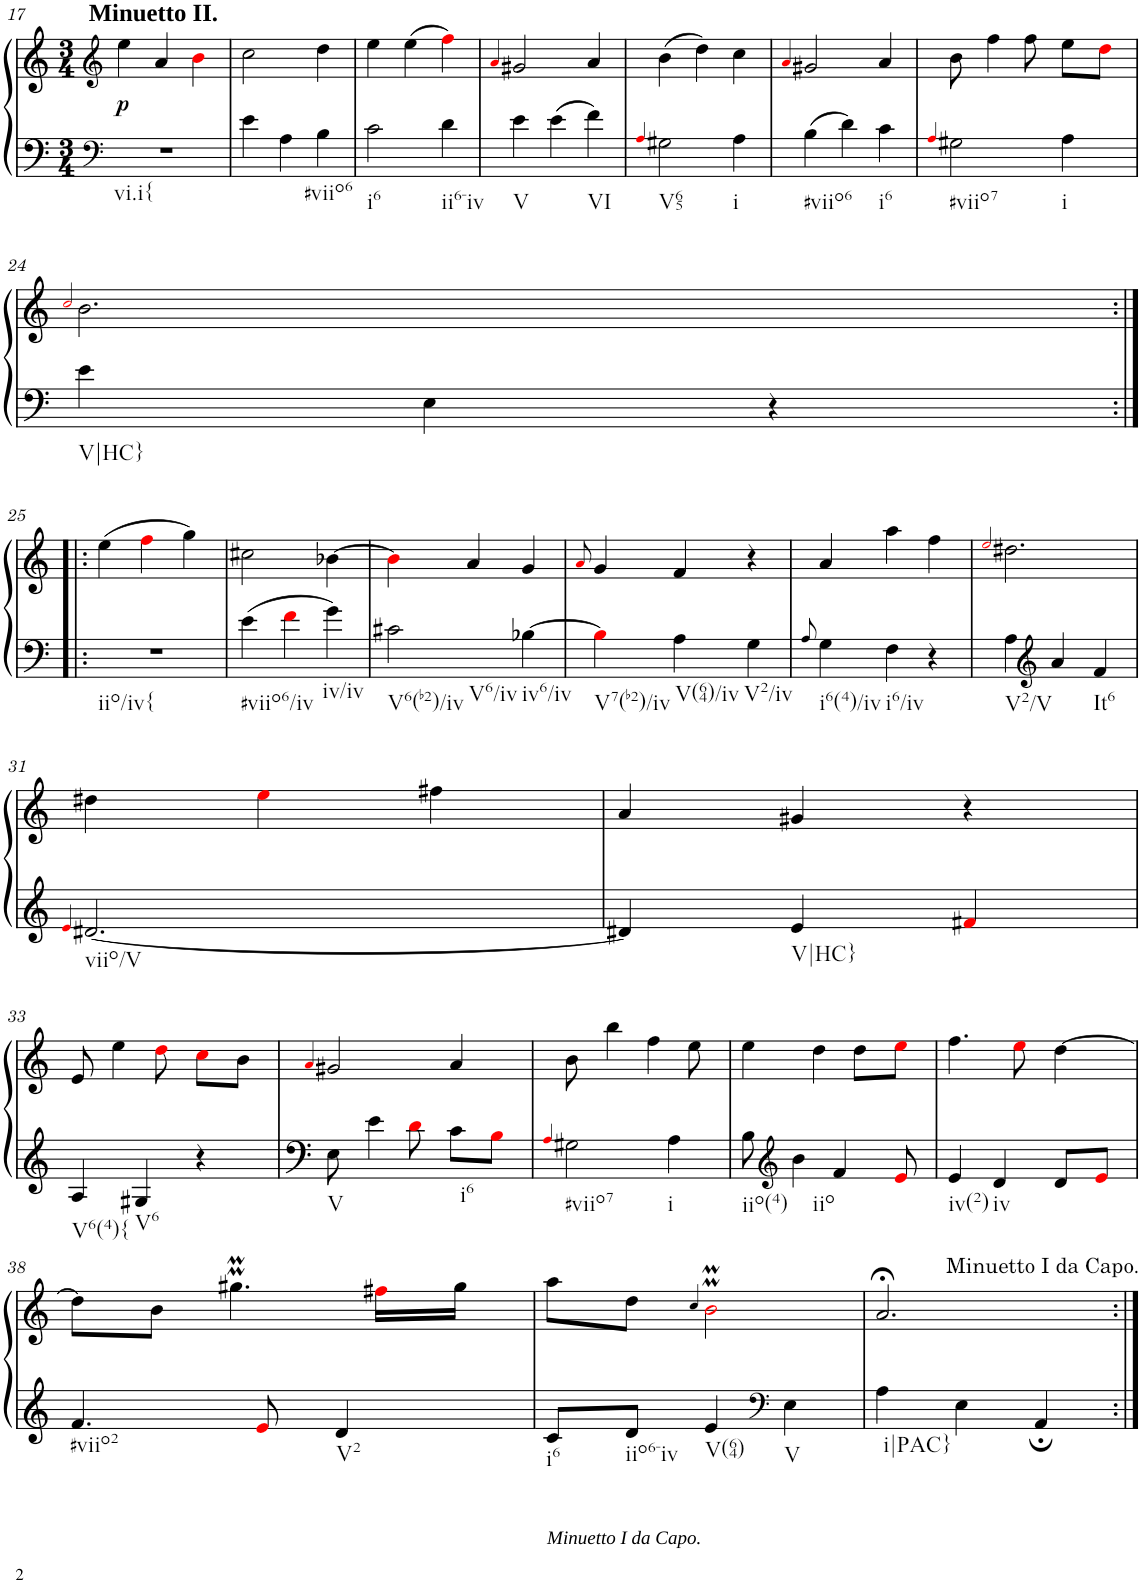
**kern	**kern	**dynam
*part1	*part1	*part1
*staff2	*staff1	*staff1/2
*I"unbenannt	*	*
!!LO:PB:g=z
*clefF4	*clefG2	*
*k[]	*k[]	*
*M3/4	*M3/4	*
=17	=17	=17
!	!LO:TX:a:B:t=Minuetto II.	!
!LO:TX:b:t=vi.i{	!	!
!	!	!LO:DY:b
2.r	4ee\	p
.	4a/	.
.	4bi\	.
=18	=18	=18
4e\	2cc\	.
4A\	.	.
!LO:TX:b:t=#viio6	!	!
4B\	4dd\	.
=19	=19	=19
!LO:TX:b:t=i6	!	!
2c\	4ee\	.
.	(4ee\	.
!LO:TX:b:t=ii6-iv	!	!
4d\	4ffi\)	.
=20	=20	=20
.	4qai/	.
!LO:TX:b:t=V	!	!
4e\	2g#X/	.
4e\	.	.
!LO:TX:b:t=VI	!	!
4f\	4a/	.
=21	=21	=21
4qAi/	.	.
!LO:TX:b:t=V65	!	!
2G#X\	(4b\	.
.	4dd\)	.
!LO:TX:b:t=i	!	!
4A\	4cc\	.
=22	=22	=22
.	4qai/	.
!LO:TX:b:t=#viio6	!	!
4B\	2g#X/	.
4d\	.	.
!LO:TX:b:t=i6	!	!
4c\	4a/	.
=23	=23	=23
4qAi/	.	.
!LO:TX:b:t=#viio7	!	!
2G#X\	8b\	.
.	4ff\	.
.	8ff\	.
!LO:TX:b:t=i	!	!
4A\	8ee\L	.
.	8ddi\J	.
!!LO:LB:g=z
=24	=24	=24
.	2qcci/	.
!LO:TX:b:t=V|HC}	!	!
4e\	2.b\	.
4E\	.	.
4r	.	.
!!LO:LB:g=z
=25:|!|:	=25:|!|:	=25:|!|:
!LO:TX:b:t=iio/iv{	!	!
2.r	(4ee\	.
.	4ffi\	.
.	4gg\)	.
=26	=26	=26
!LO:TX:b:t=#viio6/iv	!	!
4e\	2cc#X\	.
4fi\	.	.
!LO:TX:b:t=iv/iv	!	!
4g\	[4b-X\	.
=27	=27	=27
!LO:TX:b:t=V6(b2)/iv	!	!
!LO:TX:b:t=V6/iv	!	!
2c#X\	4b-i\]	.
.	4a/	.
!LO:TX:b:t=iv6/iv	!	!
[4B-X\	4g/	.
=28	=28	=28
.	8qai/	.
!LO:TX:b:t=V7(b2)/iv	!	!
4B-i\]	4g/	.
!LO:TX:b:t=V(64)/iv	!	!
4A\	4f/	.
!LO:TX:b:t=V2/iv	!	!
4G\	4r	.
=29	=29	=29
8qA/	.	.
!LO:TX:b:t=i6(4)/iv	!	!
4G\	4a/	.
!LO:TX:b:t=i6/iv	!	!
4F\	4aa\	.
4r	4ff\	.
=30	=30	=30
.	2qeei/	.
!LO:TX:b:t=V2/V	!	!
4A\	2.dd#X\	.
*clefG2	*	*
4a/	.	.
!LO:TX:b:t=It6	!	!
4f/	.	.
!!LO:LB:g=z
=31	=31	=31
4qei/	.	.
!LO:TX:b:t=viio/V	!	!
[2.d#X/	4dd#X\	.
.	4eei\	.
.	4ff#X\	.
=32	=32	=32
4d#X/]	4a/	.
!LO:TX:b:t=V|HC}	!	!
4e/	4g#X/	.
4f#Xi/	4r	.
!!LO:LB:g=z
=33	=33	=33
!LO:TX:b:t=V6(4){	!	!
4A/	8e/	.
.	4ee\	.
!LO:TX:b:t=V6	!	!
4G#X/	.	.
.	8ddi\	.
4r	8cci\L	.
.	8b\J	.
=34	=34	=34
.	4qai/	.
!LO:TX:b:t=V	!	!
8E\	2g#X/	.
4e\	.	.
8di\	.	.
!LO:TX:b:t=i6	!	!
8c\L	4a/	.
8Bi\J	.	.
=35	=35	=35
4qAi/	.	.
!LO:TX:b:t=#viio7	!	!
2G#X\	8b\	.
.	4bb\	.
.	4ff\	.
!LO:TX:b:t=i	!	!
4A\	.	.
.	8ee\	.
=36	=36	=36
!LO:TX:b:t=iio(4)	!	!
8B\	4ee\	.
*clefG2	*	*
!LO:TX:b:t=iio	!	!
4b\	.	.
.	4dd\	.
4f/	.	.
.	8dd\L	.
8ei/	8eei\J	.
=37	=37	=37
!LO:TX:b:t=iv(2)	!	!
4e/	4.ff\	.
!LO:TX:b:t=iv	!	!
4d/	.	.
.	8eei\	.
8d/L	[4dd\	.
8ei/J	.	.
!!LO:LB:g=z
=38	=38	=38
!LO:TX:b:t=#viio2	!	!
4.f/	8dd\L]	.
.	8b\J	.
.	4.gg#Xmm\	.
8ei/	.	.
!LO:TX:b:t=V2	!	!
4d/	.	.
.	16ff#Xi\LL	.
.	16gg#\JJ	.
=39	=39	=39
!LO:TX:b:i:t=Minuetto I da Capo.	!	!
!LO:TX:b:t=i6	!	!
8c/L	8aa\L	.
!LO:TX:b:t=iio6-iv	!	!
8d/J	8dd\J	.
.	4qcc/	.
!LO:TX:b:t=V(64)	!	!
4e/	2bmmi\	.
*clefF4	*	*
!LO:TX:b:t=V	!	!
4E\	.	.
=40	=40	=40
!LO:TX:b:t=i|PAC}	!	!
4A\	2.a;</	.
4E\	.	.
4AA;/	.	.
!	!LO:TX:a:t=Minuetto I da Capo.	!
!LO:TX:a:t=Minuetto I da Capo.	!	!
=:|!	=:|!	=:|!
*-	*-	*-
